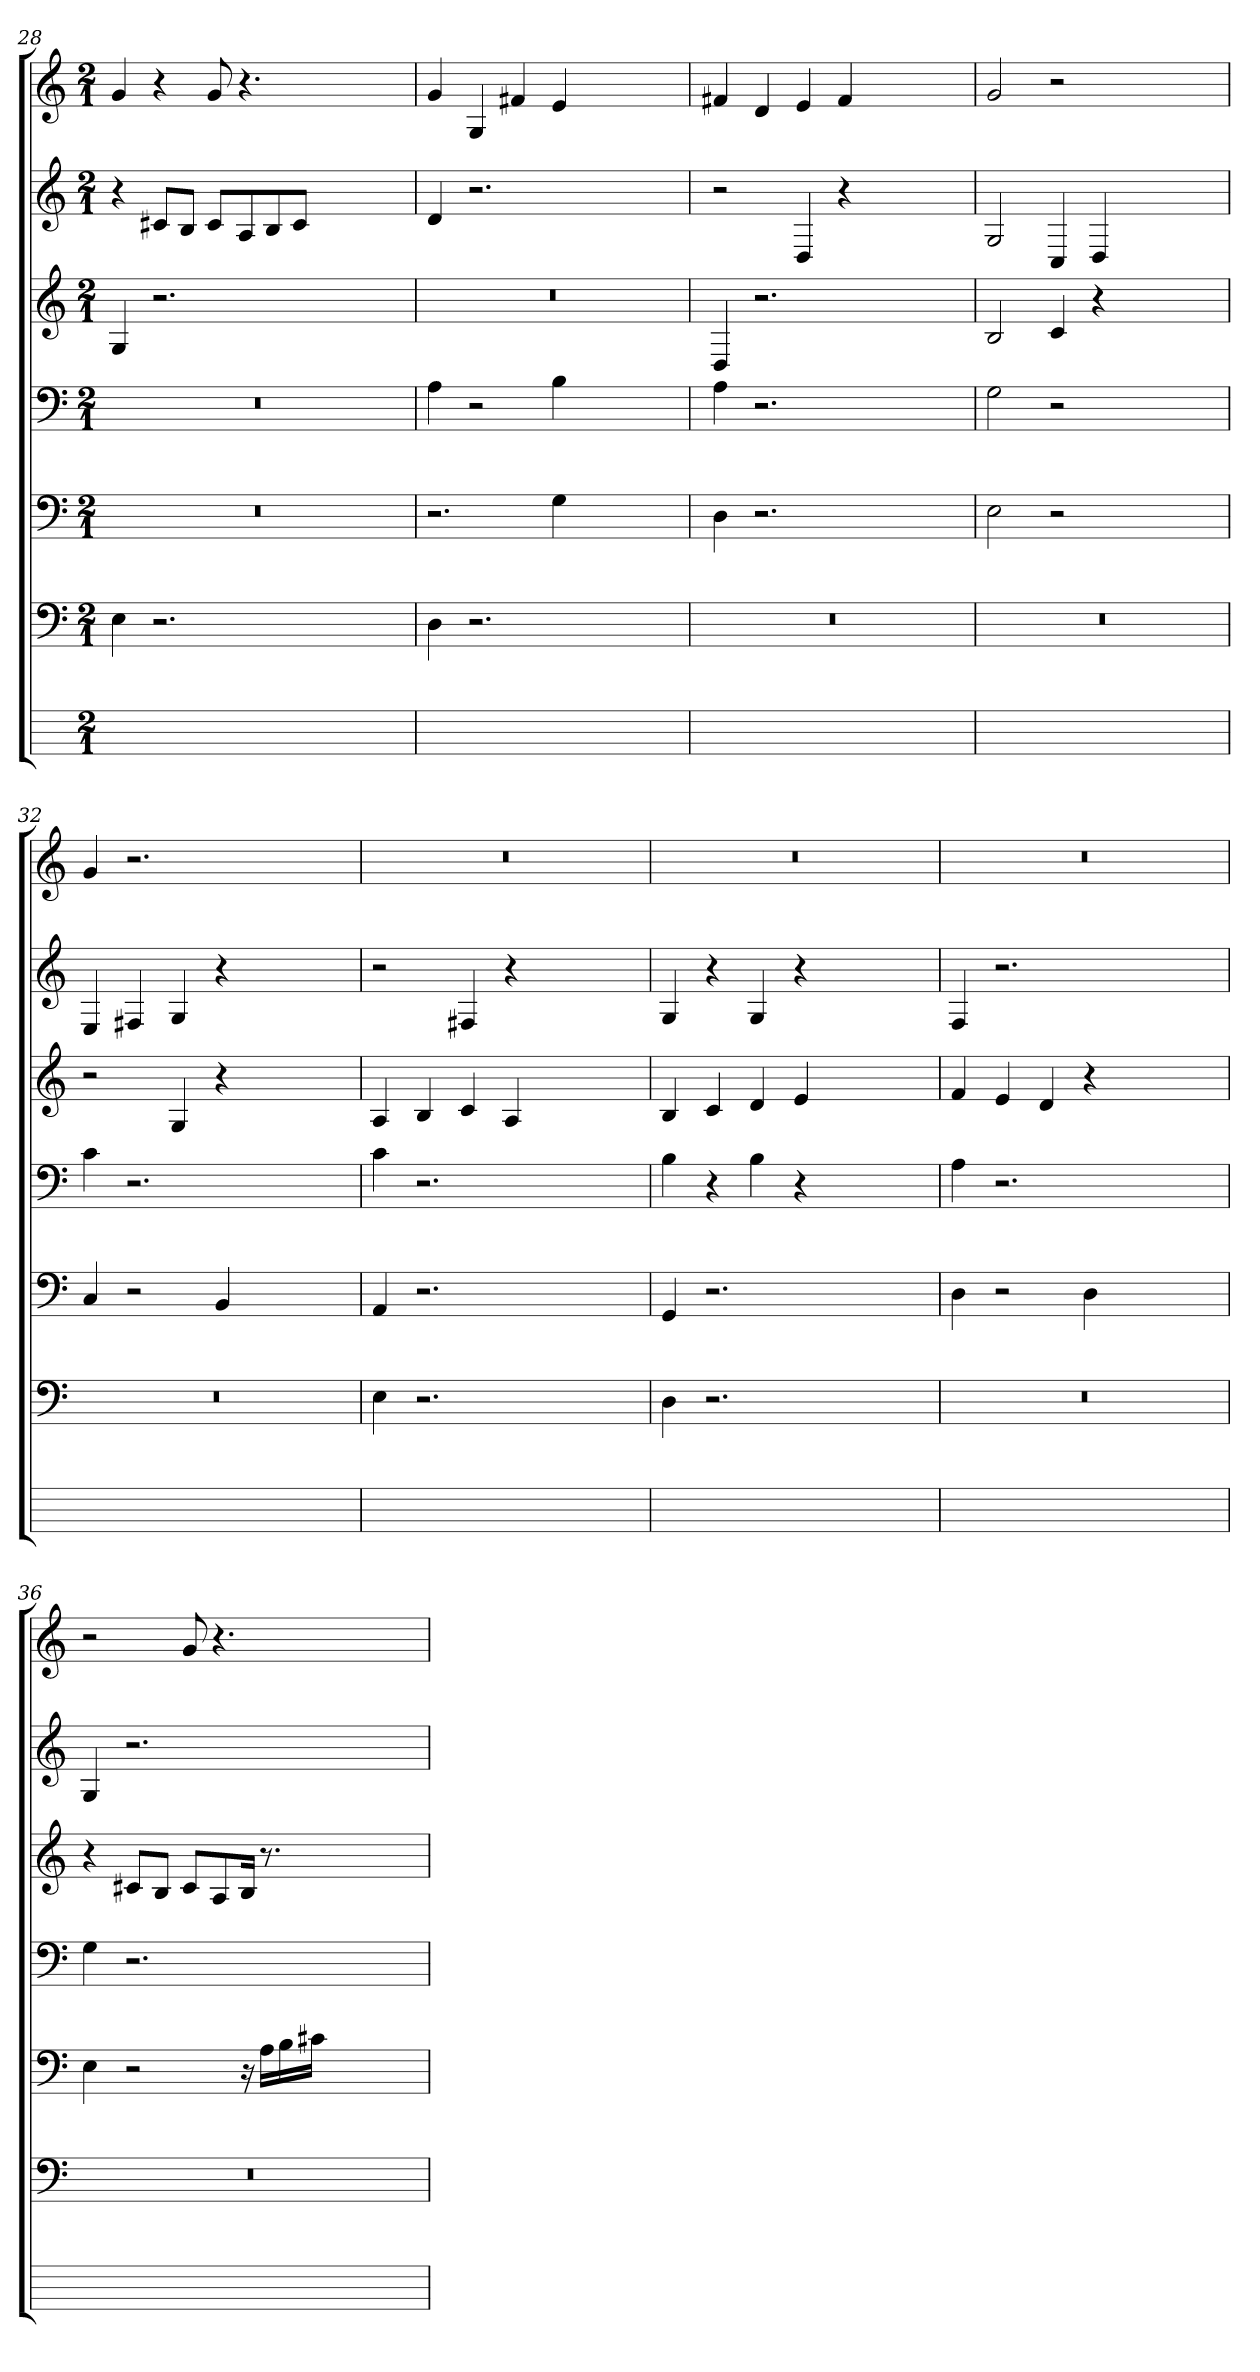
**kern	**kern	**kern	**kern	**kern	**kern	**kern
*part7	*part6	*part5	*part4	*part3	*part2	*part1
*staff7	*staff6	*staff5	*staff4	*staff3	*staff2	*staff1
*	*clefF4	*clefF4	*clefF4	*clefG2	*clefG2	*clefG2
*	*k[]	*k[]	*k[]	*k[]	*k[]	*k[]
*	*C:	*C:	*C:	*C:	*C:	*C:
*M2/1	*M2/1	*M2/1	*M2/1	*M2/1	*M2/1	*M2/1
=28	=28	=28	=28	=28	=28	=28
0ryy	4E	0r	0r	4G	4r	4g
.	2.r	.	.	2.r	8c#XiL	4r
.	.	.	.	.	8BjJ	.
.	.	.	.	.	8c#iL	8gZ
.	.	.	.	.	8Aj	4.r
.	.	.	.	.	8B	.
.	.	.	.	.	8c#jJ	.
.	1ryy	.	.	1ryy	1ryy	1ryy
=29	=29	=29	=29	=29	=29	=29
0ryy	4D	2.r	4A	0r	4d	4gZ
.	2.r	.	2r	.	2.r	4Gj
.	.	.	.	.	.	4f#X
.	.	4GZ	4BV	.	.	4e
.	1ryy	1ryy	1ryy	.	1ryy	1ryy
=30	=30	=30	=30	=30	=30	=30
0ryy	0r	4D	4AZ	4D	2r	4f#X
.	.	2.r	2.r	2.r	.	4dj
.	.	.	.	.	4D	4eV
.	.	.	.	.	4r	4f#j
.	.	1ryy	1ryy	1ryy	1ryy	1ryy
=31	=31	=31	=31	=31	=31	=31
0ryy	0r	2E	2G	2B	2G	2g
.	.	2r	2r	4c	4C	2r
.	.	.	.	4r	4D	.
.	.	1ryy	1ryy	1ryy	1ryy	1ryy
=32	=32	=32	=32	=32	=32	=32
0ryy	0r	4C	4c	2r	4E	4gZ
.	.	2r	2.r	.	4F#Xi	2.r
.	.	.	.	4G	4G	.
.	.	4BB	.	4r	4r	.
.	.	1ryy	1ryy	1ryy	1ryy	1ryy
=33	=33	=33	=33	=33	=33	=33
0ryy	4EV	4AA	4cZ	4A	2r	0r
.	2.r	2.r	2.r	4B	.	.
.	.	.	.	4c	4F#Xi	.
.	.	.	.	4A	4r	.
.	1ryy	1ryy	1ryy	1ryy	1ryy	.
=34	=34	=34	=34	=34	=34	=34
0ryy	4DZ	4GG	4B	4B	4G	0r
.	2.r	2.r	4r	4c	4r	.
.	.	.	4BZ	4d	4GZ	.
.	.	.	4r	4e	4r	.
.	1ryy	1ryy	1ryy	1ryy	1ryy	.
=35	=35	=35	=35	=35	=35	=35
0ryy	0r	4D	4A	4f	4F	0r
.	.	2r	2.r	4ej	2.r	.
.	.	.	.	4d	.	.
.	.	4Dj	.	4r	.	.
.	.	1ryy	1ryy	1ryy	1ryy	.
=36	=36	=36	=36	=36	=36	=36
0ryy	0r	4E	4G	4r	4G	2r
.	.	2r	2.r	8c#XiL	2.r	.
.	.	.	.	8BjJ	.	.
.	.	.	.	8c#iL	.	8gZ
.	.	.	.	8Aj	.	4.r
.	.	16r	.	16BJk	.	.
.	.	16AjLL	.	8.r	.	.
.	.	16Bj	.	.	.	.
.	.	16c#jJJ	.	.	.	.
.	.	1ryy	1ryy	1ryy	1ryy	1ryy
=	=	=	=	=	=	=
*-	*-	*-	*-	*-	*-	*-
